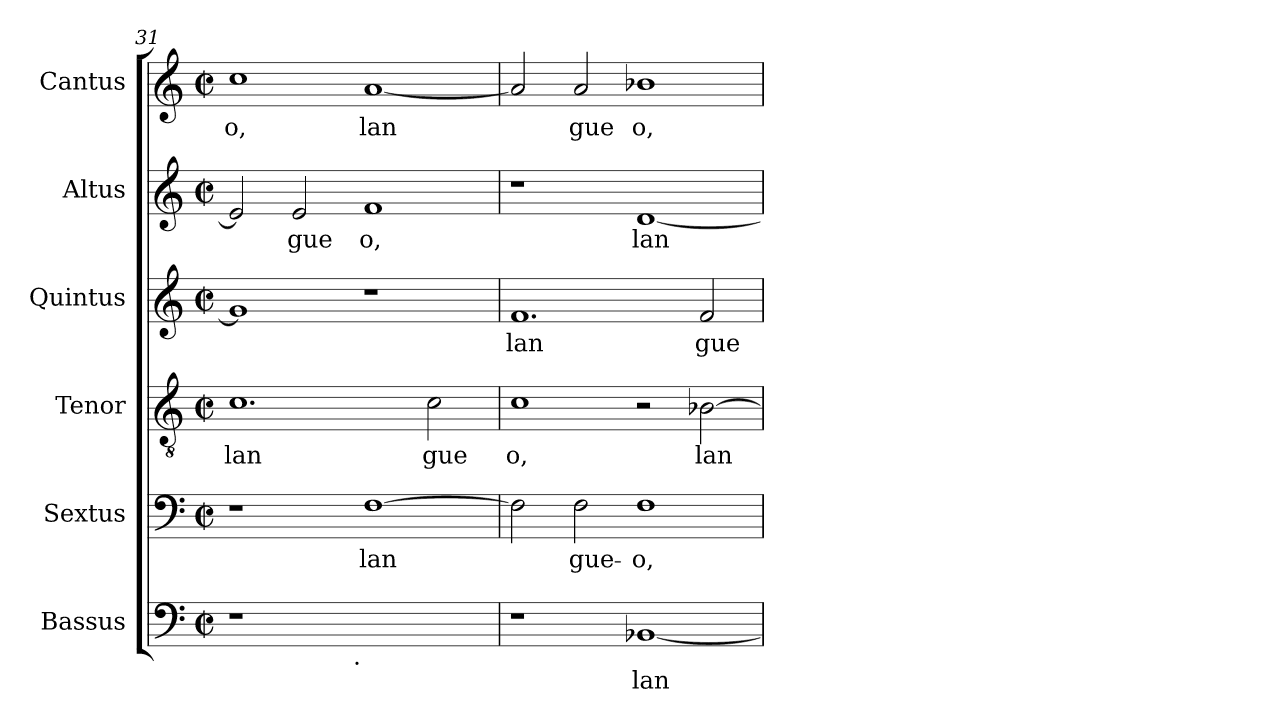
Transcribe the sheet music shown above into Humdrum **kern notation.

**kern	**text	**kern	**text	**kern	**text	**kern	**text	**kern	**text	**kern	**text
*part6	*part6	*part5	*part5	*part4	*part4	*part3	*part3	*part2	*part2	*part1	*part1
*staff6	*staff6	*staff5	*staff5	*staff4	*staff4	*staff3	*staff3	*staff2	*staff2	*staff1	*staff1
*I"Bassus	*	*I"Sextus	*	*I"Tenor	*	*I"Quintus	*	*I"Altus	*	*I"Cantus	*
*I'Bassus	*	*I'Sextus	*	*I'Tenor	*	*I'Quintus	*	*I'Altus	*	*I'Cantus	*
*clefF4	*	*clefF4	*	*clefGv2	*	*clefG2	*	*clefG2	*	*clefG2	*
*k[]	*	*k[]	*	*k[]	*	*k[]	*	*k[]	*	*k[]	*
*C:	*	*C:	*	*C:	*	*C:	*	*C:	*	*C:	*
*M2/2	*	*M2/2	*	*M2/2	*	*M2/2	*	*M2/2	*	*M2/2	*
*met(c|)	*	*met(c|)	*	*met(c|)	*	*met(c|)	*	*met(c|)	*	*met(c|)	*
=31	=31	=31	=31	=31	=31	=31	=31	=31	=31	=31	=31
!	!	!	!	!	!LO:LY:b:cj	!	!LO:LY:b:cj	!	!LO:LY:b:cj	!	!LO:LY:b:cj
*^	*	*	*	*	*	*	*	*	*	*	*
1r	2ryy	.	1r	.	1.c	lan	1g]	.	2e/]	.	1cc	o,
!	!	!	!	!	!	!	!	!	!	!LO:LY:b:cj	!	!
.	4...ryy	.	.	.	.	.	.	.	2e/	gue	.	.
!	!LO:TX:b:t=.	!	!	!	!	!	!	!	!	!	!	!
.	1ryy	.	.	.	.	.	.	.	.	.	.	.
!	!	!	!	!LO:LY:b:cj	!	!	!	!	!	!LO:LY:b:cj	!	!LO:LY:b:cj
1ryy	.	.	[>1F	lan-	.	.	1r	.	1f	o,	[<1a	lan
!	!	!	!	!	!	!LO:LY:b:cj	!	!	!	!	!	!
.	.	.	.	.	2c\	gue	.	.	.	.	.	.
.	32ryy	.	.	.	.	.	.	.	.	.	.	.
=32	=32	=32	=32	=32	=32	=32	=32	=32	=32	=32	=32	=32
!	!	!	!	!LO:LY:b:cj	!	!LO:LY:b:cj	!	!LO:LY:b:cj	!	!	!	!LO:LY:b:cj
*v	*v	*	*	*	*	*	*	*	*	*	*	*
1r	.	2F\]	--	1c	o,	1.f	lan	1r	.	2a/]	.
!	!	!	!LO:LY:b:cj	!	!	!	!	!	!	!	!LO:LY:b:cj
.	.	2F\	-gue-	.	.	.	.	.	.	2a/	gue
!	!LO:LY:b	!	!LO:LY:b:cj	!	!	!	!	!	!LO:LY:b:cj	!	!LO:LY:b:cj
[<1BB-X	lan-	1F	-o,	2r	.	.	.	[<1d	lan	1b-X	o,
!	!	!	!	!	!LO:LY:b:cj	!	!LO:LY:b:cj	!	!	!	!
.	.	.	.	[>2B-X\	lan	2f/	gue	.	.	.	.
=	=	=	=	=	=	=	=	=	=	=	=
*-	*-	*-	*-	*-	*-	*-	*-	*-	*-	*-	*-
